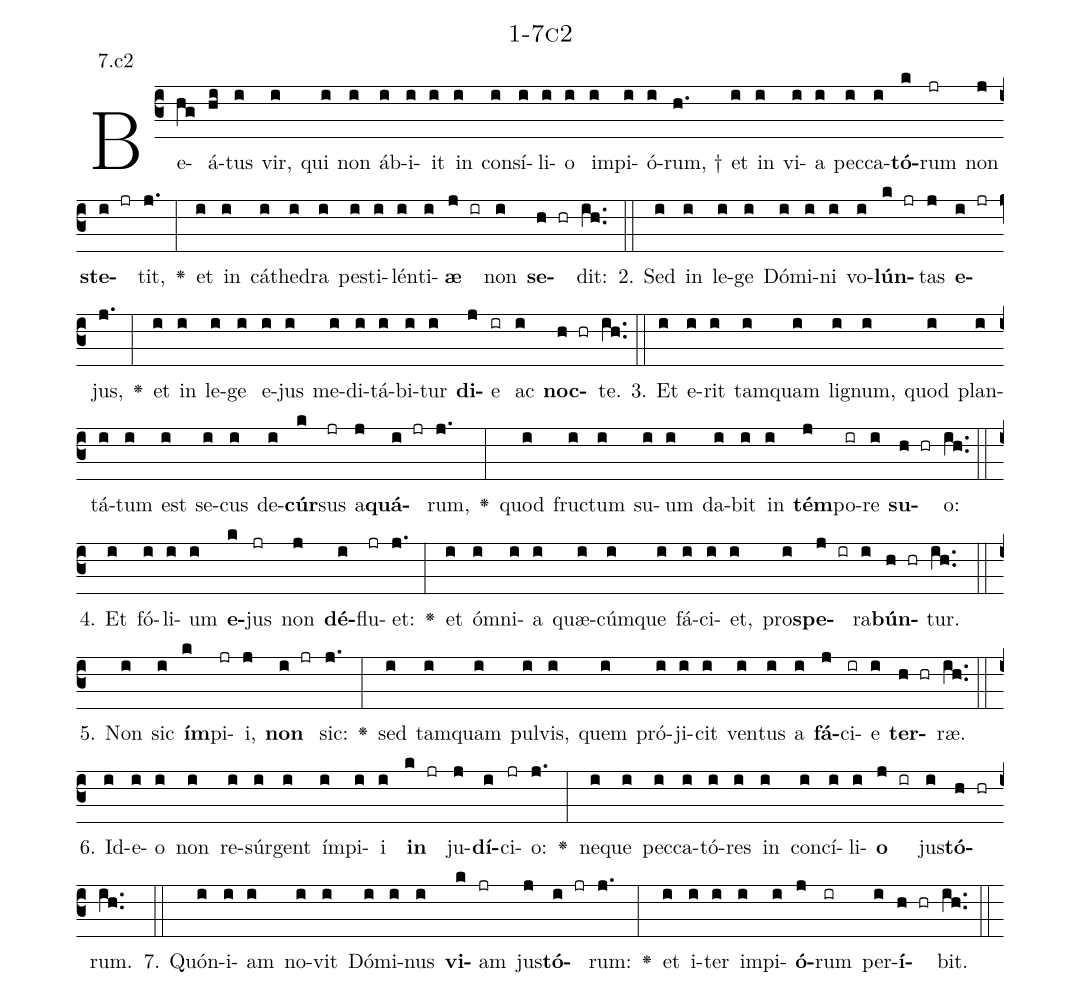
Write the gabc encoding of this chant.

name: 1-7c2;
annotation: 7.c2;
%%
(c3)Be(hg)á(hi)tus(i) vir,(i) qui(i) non(i) áb(i)i(i)it(i) in(i) con(i)sí(i)li(i)o(i) im(i)pi(i)ó(i)rum, †(h.) et(i) in(i) vi(i)a(i) pec(i)ca(i)<b>tó</b>(k)rum(jr) non(j) <b>ste</b>(i jr)tit,(j.) <v>\greheightstar</v>(:) et(i) in(i) cá(i)the(i)dra(i) pes(i)ti(i)lén(i)ti(i)<b>æ</b>(j ir) non(i) <b>se</b>(h hr)dit:(ih..) (::)
2. Sed(i) in(i) le(i)ge(i) Dó(i)mi(i)ni(i) vo(i)<b>lún</b>(k jr)tas(j) <b>e</b>(i jr)jus,(j.) <v>\greheightstar</v>(:) et(i) in(i) le(i)ge(i) e(i)jus(i) me(i)di(i)tá(i)bi(i)tur(i) <b>di</b>(j)e(ir) ac(i) <b>noc</b>(h hr)te.(ih..) (::)
3. Et(i) e(i)rit(i) tam(i)quam(i) li(i)gnum,(i) quod(i) plan(i)tá(i)tum(i) est(i) se(i)cus(i) de(i)<b>cúr</b>(k)sus(jr) a(j)<b>quá</b>(i jr)rum,(j.) <v>\greheightstar</v>(:) quod(i) fruc(i)tum(i) su(i)um(i) da(i)bit(i) in(i) <b>tém</b>(j)po(ir)re(i) <b>su</b>(h hr)o:(ih..) (::)
4. Et(i) fó(i)li(i)um(i) <b>e</b>(k)jus(jr) non(j) <b>dé</b>(i)flu(jr)et:(j.) <v>\greheightstar</v>(:) et(i) óm(i)ni(i)a(i) quæ(i)cúm(i)que(i) fá(i)ci(i)et,(i) pro(i)<b>spe</b>(j ir)ra(i)<b>bún</b>(h hr)tur.(ih..) (::)
5. Non(i) sic(i) <b>ím</b>(k)pi(jr)i,(j) <b>non</b>(i jr) sic:(j.) <v>\greheightstar</v>(:) sed(i) tam(i)quam(i) pul(i)vis,(i) quem(i) pró(i)ji(i)cit(i) ven(i)tus(i) a(i) <b>fá</b>(j)ci(ir)e(i) <b>ter</b>(h hr)ræ.(ih..) (::)
6. Id(i)e(i)o(i) non(i) re(i)súr(i)gent(i) ím(i)pi(i)i(i) <b>in</b>(k jr) ju(j)<b>dí</b>(i)ci(jr)o:(j.) <v>\greheightstar</v>(:) ne(i)que(i) pec(i)ca(i)tó(i)res(i) in(i) con(i)cí(i)li(i)<b>o</b>(j ir) jus(i)<b>tó</b>(h hr)rum.(ih..) (::)
7. Quón(i)i(i)am(i) no(i)vit(i) Dó(i)mi(i)nus(i) <b>vi</b>(k)am(jr) jus(j)<b>tó</b>(i jr)rum:(j.) <v>\greheightstar</v>(:) et(i) i(i)ter(i) im(i)pi(i)<b>ó</b>(j)rum(ir) per(i)<b>í</b>(h hr)bit.(ih..) (::)
